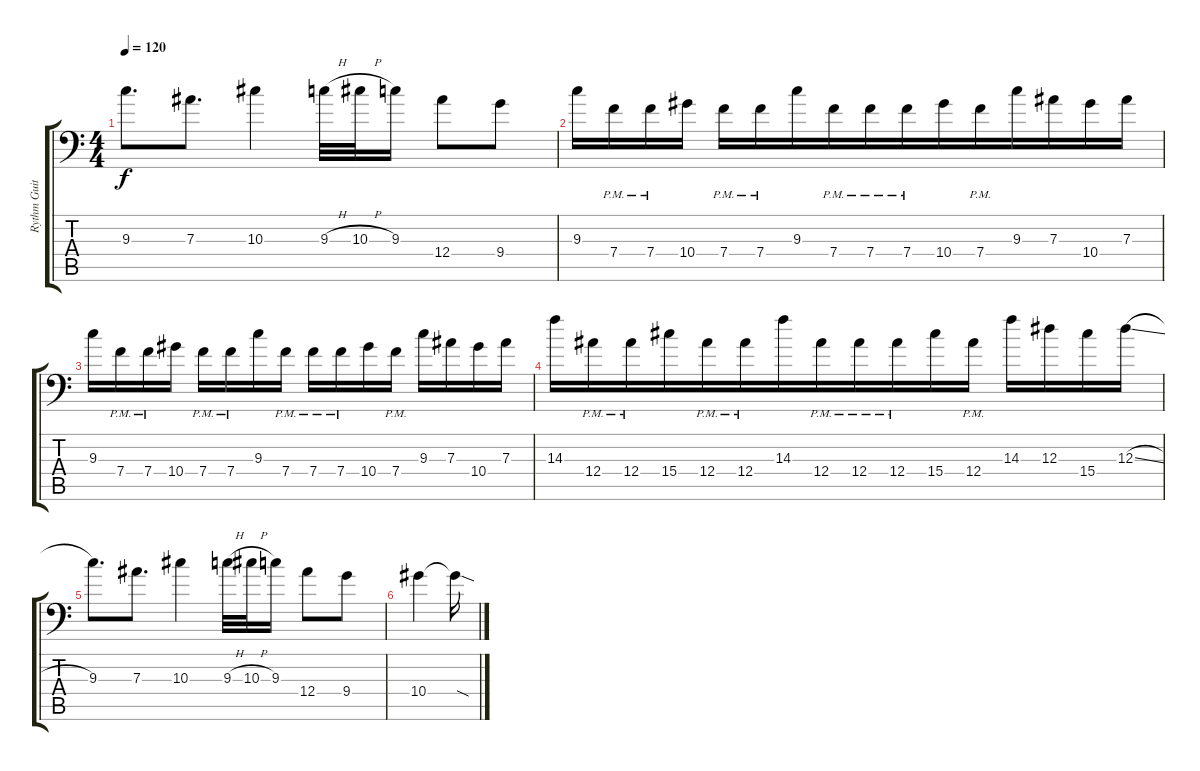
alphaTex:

\track ("Rythm Guitar 1" "Rythm Guit") {instrument distortionguitar}
\staff {score tabs}
\tuning (C4 G3 Eb3 Bb2 F2 Bb1) {hide}
\ts (4 4)
\tempo 120
\clef f4
\ks c
9.3.8{d dy f beam merge} 7.3.8{d} 10.3.4 9.3{h}.32{beam merge} 10.3{h}.32{beam merge} 9.3.16 12.4.8{beam merge} 9.4.8 |
9.3.16 7.4{pm}.16 7.4{pm}.16 10.4.16 7.4{pm}.16{beam merge} 7.4{pm}.16 9.3.16 7.4{pm}.16{beam merge} 7.4{pm}.16 7.4{pm}.16 10.4.16{beam merge} 7.4{pm}.16{beam merge} 9.3.16 7.3.16 10.4.16{beam merge} 7.3.16 |
9.3.16{beam merge} 7.4{pm}.16 7.4{pm}.16 10.4.16 7.4{pm}.16{beam merge} 7.4{pm}.16 9.3.16{beam merge} 7.4{pm}.16 7.4{pm}.16 7.4{pm}.16{beam merge} 10.4.16 7.4{pm}.16 9.3.16{beam merge} 7.3.16 10.4.16 7.3.16 |
14.3.16{beam merge} 12.4{pm}.16{beam merge} 12.4{pm}.16 15.4.16{beam merge} 12.4{pm}.16 12.4{pm}.16 14.3.16 12.4{pm}.16{beam merge} 12.4{pm}.16 12.4{pm}.16{beam merge} 15.4.16 12.4{pm}.16 14.3.16 12.3.16{beam merge} 15.4.16 12.3{sl}.16 |
9.3.8{d beam merge} 7.3.8{d} 10.3.4 9.3{h}.32{beam merge} 10.3{h}.32{beam merge} 9.3.16 12.4.8{beam merge} 9.4.8 |
10.4.4 10.4{sod t}.16
